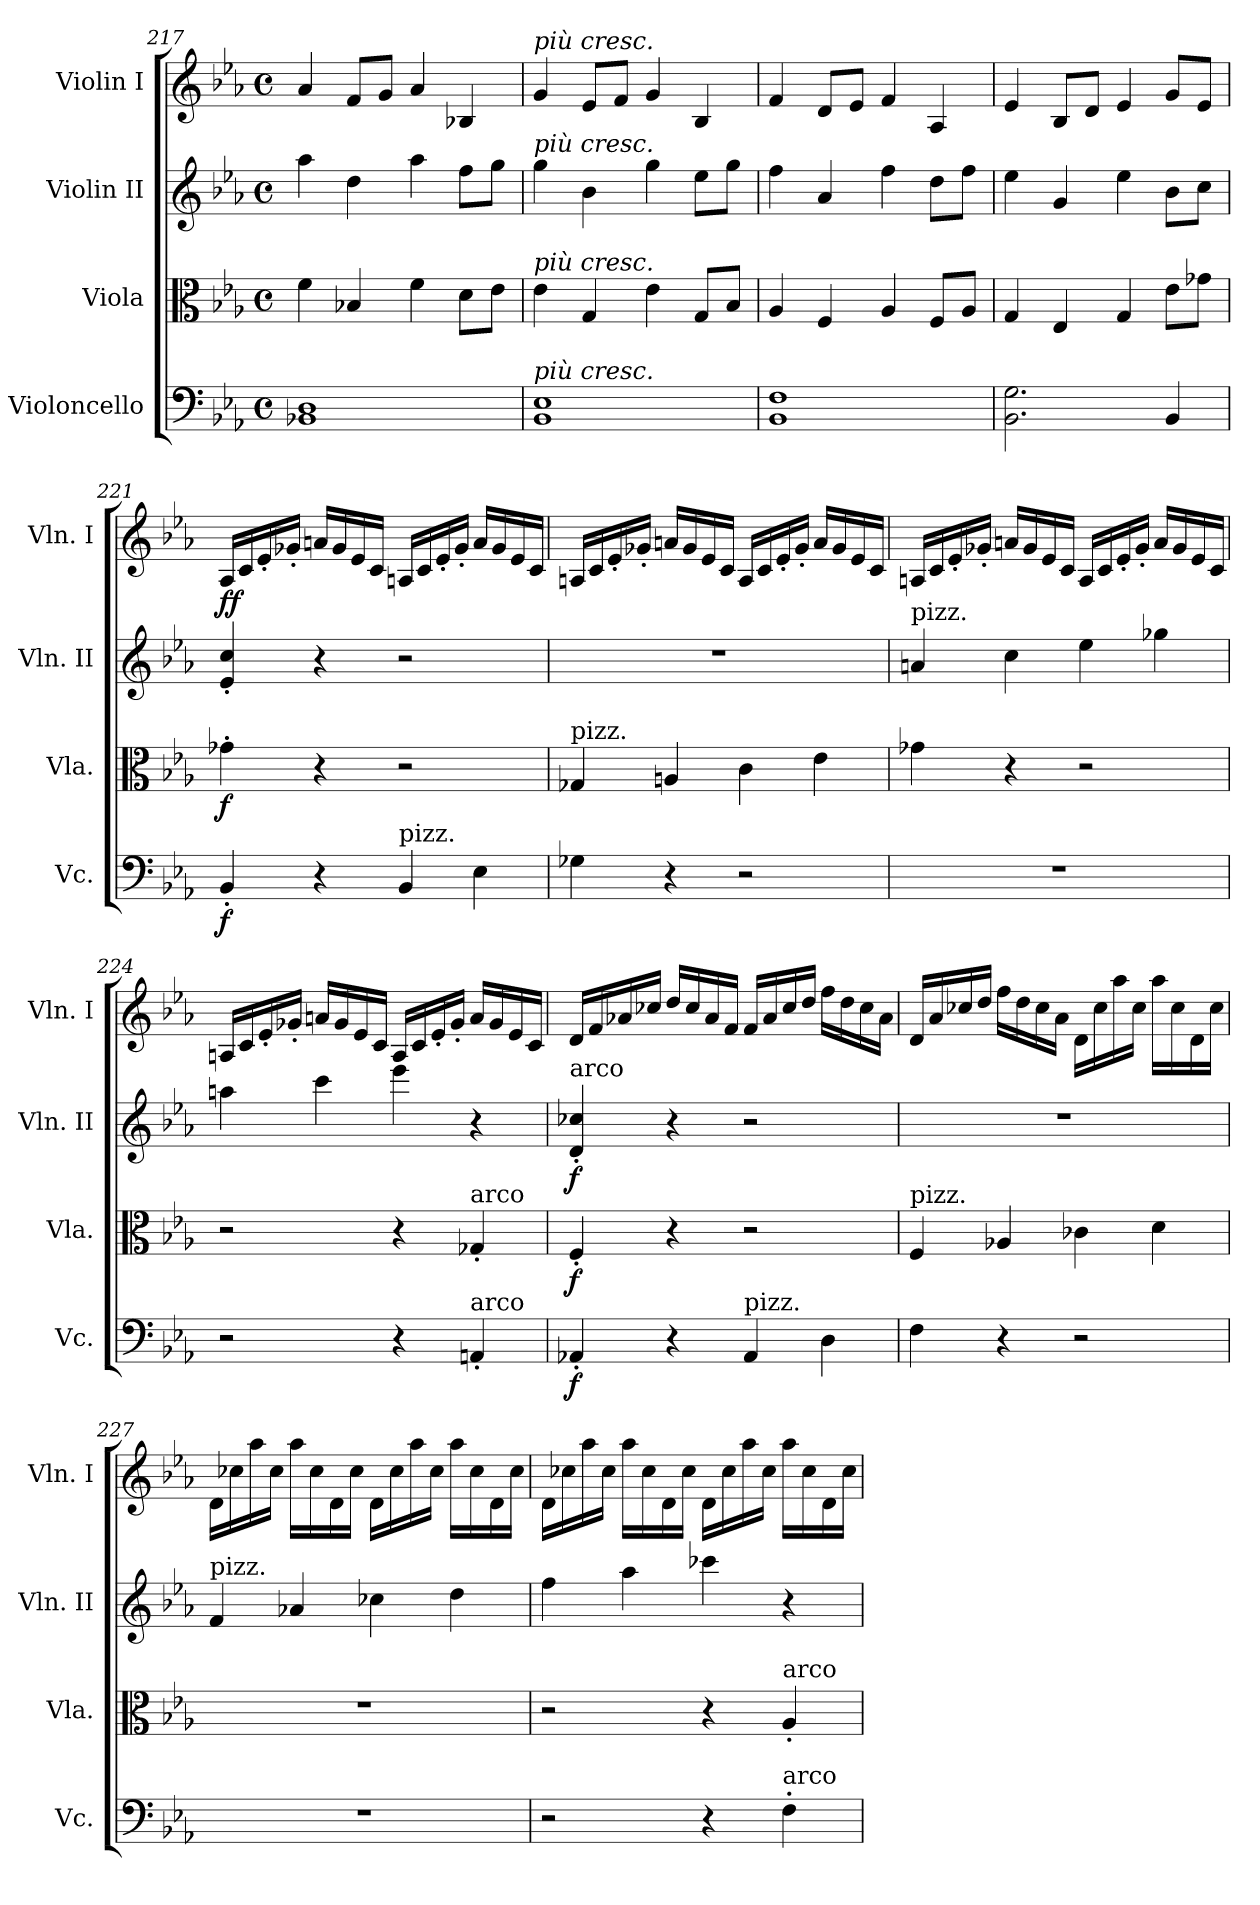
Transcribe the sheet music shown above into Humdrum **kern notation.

**kern	**dynam	**kern	**dynam	**kern	**dynam	**kern
*part4	*part4	*part3	*part3	*part2	*part2	*part1
*staff4	*staff4	*staff3	*staff3	*staff2	*staff2	*staff1
*I"Violoncello	*	*I"Viola	*	*I"Violin II	*	*I"Violin I
*I'Vc.	*	*I'Vla.	*	*I'Vln. II	*	*I'Vln. I
*clefF4	*	*clefC3	*	*clefG2	*	*clefG2
*k[b-e-a-]	*	*k[b-e-a-]	*	*k[b-e-a-]	*	*k[b-e-a-]
*E-:	*	*E-:	*	*E-:	*	*E-:
*M4/4	*	*M4/4	*	*M4/4	*	*M4/4
*met(c)	*	*met(c)	*	*met(c)	*	*met(c)
=217	=217	=217	=217	=217	=217	=217
1BB-X 1D	.	4f\	.	4aa-\	.	4a-/
.	.	4B-X/	.	4dd\	.	8f/L
.	.	.	.	.	.	8g/J
.	.	4f\	.	4aa-\	.	4a-/
.	.	8d\L	.	8ff\L	.	4B-X/
.	.	8e-\J	.	8gg\J	.	.
=218	=218	=218	=218	=218	=218	=218
!	!	!	!	!	!	!LO:TX:a:i:t=più cresc.
!	!	!	!	!LO:TX:a:i:t=più cresc.	!	!
!	!	!LO:TX:a:i:t=più cresc.	!	!	!	!
!LO:TX:a:i:t=più cresc.	!	!	!	!	!	!
1BB- 1E-	.	4e-\	.	4gg\	.	4g/
.	.	4G/	.	4b-\	.	8e-/L
.	.	.	.	.	.	8f/J
.	.	4e-\	.	4gg\	.	4g/
.	.	8G/L	.	8ee-\L	.	4B-/
.	.	8B-/J	.	8gg\J	.	.
!!LO:LB:g=z
=219	=219	=219	=219	=219	=219	=219
1BB- 1F	.	4A-/	.	4ff\	.	4f/
.	.	4F/	.	4a-/	.	8d/L
.	.	.	.	.	.	8e-/J
.	.	4A-/	.	4ff\	.	4f/
.	.	8F/L	.	8dd\L	.	4A-/
.	.	8A-/J	.	8ff\J	.	.
=220	=220	=220	=220	=220	=220	=220
2.BB-\ 2.G\	.	4G/	.	4ee-\	.	4e-/
.	.	4E-/	.	4g/	.	8B-/L
.	.	.	.	.	.	8d/J
.	.	4G/	.	4ee-\	.	4e-/
4BB-/	.	8e-\L	.	8b-\L	.	8g/L
.	.	8g-X\J	.	8cc\J	.	8e-/J
=221	=221	=221	=221	=221	=221	=221
!	!LO:DY:b	!	!LO:DY:b	!	!LO:DY:b	!
!	!	!	!	!	!LO:DY:n=1:a	!
4BB-'/	f	4g-X'\	f	4e-/' 4cc/'	f f	16A-/LL
.	.	.	.	.	.	16c/
.	.	.	.	.	.	16e-'/
.	.	.	.	.	.	16g-X'/JJ
4r	.	4r	.	4r	.	16an/LL
.	.	.	.	.	.	16g-/
.	.	.	.	.	.	16e-/
.	.	.	.	.	.	16c/JJ
!LO:TX:a:t=pizz.	!	!	!	!	!	!
4BB-/	.	2r	.	2r	.	16An/LL
.	.	.	.	.	.	16c/
.	.	.	.	.	.	16e-'/
.	.	.	.	.	.	16g-'/JJ
4E-\	.	.	.	.	.	16a/LL
.	.	.	.	.	.	16g-/
.	.	.	.	.	.	16e-/
.	.	.	.	.	.	16c/JJ
=222	=222	=222	=222	=222	=222	=222
!	!	!LO:TX:a:t=pizz.	!	!	!	!
4G-X\	.	4G-X/	.	1r	.	16An/LL
.	.	.	.	.	.	16c/
.	.	.	.	.	.	16e-'/
.	.	.	.	.	.	16g-X'/JJ
4r	.	4An/	.	.	.	16an/LL
.	.	.	.	.	.	16g-/
.	.	.	.	.	.	16e-/
.	.	.	.	.	.	16c/JJ
2r	.	4c\	.	.	.	16A/LL
.	.	.	.	.	.	16c/
.	.	.	.	.	.	16e-'/
.	.	.	.	.	.	16g-'/JJ
.	.	4e-\	.	.	.	16a/LL
.	.	.	.	.	.	16g-/
.	.	.	.	.	.	16e-/
.	.	.	.	.	.	16c/JJ
!!LO:PB:g=z
=223	=223	=223	=223	=223	=223	=223
!	!	!	!	!LO:TX:a:t=pizz.	!	!
1r	.	4g-X\	.	4an/	.	16An/LL
.	.	.	.	.	.	16c/
.	.	.	.	.	.	16e-'/
.	.	.	.	.	.	16g-X'/JJ
.	.	4r	.	4cc\	.	16an/LL
.	.	.	.	.	.	16g-/
.	.	.	.	.	.	16e-/
.	.	.	.	.	.	16c/JJ
.	.	2r	.	4ee-\	.	16A/LL
.	.	.	.	.	.	16c/
.	.	.	.	.	.	16e-'/
.	.	.	.	.	.	16g-'/JJ
.	.	.	.	4gg-X\	.	16a/LL
.	.	.	.	.	.	16g-/
.	.	.	.	.	.	16e-/
.	.	.	.	.	.	16c/JJ
=224	=224	=224	=224	=224	=224	=224
2r	.	2r	.	4aan\	.	16An/LL
.	.	.	.	.	.	16c/
.	.	.	.	.	.	16e-'/
.	.	.	.	.	.	16g-X'/JJ
.	.	.	.	4ccc\	.	16an/LL
.	.	.	.	.	.	16g-/
.	.	.	.	.	.	16e-/
.	.	.	.	.	.	16c/JJ
4r	.	4r	.	4eee-\	.	16A/LL
.	.	.	.	.	.	16c/
.	.	.	.	.	.	16e-'/
.	.	.	.	.	.	16g-'/JJ
!	!	!LO:TX:a:t=arco	!	!	!	!
!LO:TX:a:t=arco	!	!	!	!	!	!
4AAn'/	.	4G-X'/	.	4r	.	16a/LL
.	.	.	.	.	.	16g-/
.	.	.	.	.	.	16e-/
.	.	.	.	.	.	16c/JJ
=225	=225	=225	=225	=225	=225	=225
!	!	!	!	!LO:TX:a:t=arco	!	!
!	!LO:DY:b	!	!LO:DY:b	!	!LO:DY:b	!
4AA-X'/	f	4F'/	f	4d/' 4cc-X/'	f	16d/LL
.	.	.	.	.	.	16f/
.	.	.	.	.	.	16a-X/
.	.	.	.	.	.	16cc-X/JJ
4r	.	4r	.	4r	.	16dd/LL
.	.	.	.	.	.	16cc-/
.	.	.	.	.	.	16a-/
.	.	.	.	.	.	16f/JJ
!LO:TX:a:t=pizz.	!	!	!	!	!	!
4AA-/	.	2r	.	2r	.	16f/LL
.	.	.	.	.	.	16a-/
.	.	.	.	.	.	16cc-/
.	.	.	.	.	.	16dd/JJ
4D\	.	.	.	.	.	16ff\LL
.	.	.	.	.	.	16dd\
.	.	.	.	.	.	16cc-\
.	.	.	.	.	.	16a-\JJ
!!LO:LB:g=z
=226	=226	=226	=226	=226	=226	=226
!	!	!LO:TX:a:t=pizz.	!	!	!	!
4F\	.	4F/	.	1r	.	16d/LL
.	.	.	.	.	.	16a-/
.	.	.	.	.	.	16cc-X/
.	.	.	.	.	.	16dd/JJ
4r	.	4A-X/	.	.	.	16ff\LL
.	.	.	.	.	.	16dd\
.	.	.	.	.	.	16cc-\
.	.	.	.	.	.	16a-\JJ
2r	.	4c-X\	.	.	.	16d\LL
.	.	.	.	.	.	16cc-\
.	.	.	.	.	.	16aa-\
.	.	.	.	.	.	16cc-\JJ
.	.	4d\	.	.	.	16aa-\LL
.	.	.	.	.	.	16cc-\
.	.	.	.	.	.	16d\
.	.	.	.	.	.	16cc-\JJ
=227	=227	=227	=227	=227	=227	=227
!	!	!	!	!LO:TX:a:t=pizz.	!	!
1r	.	1r	.	4f/	.	16d\LL
.	.	.	.	.	.	16cc-X\
.	.	.	.	.	.	16aa-\
.	.	.	.	.	.	16cc-\JJ
.	.	.	.	4a-X/	.	16aa-\LL
.	.	.	.	.	.	16cc-\
.	.	.	.	.	.	16d\
.	.	.	.	.	.	16cc-\JJ
.	.	.	.	4cc-X\	.	16d\LL
.	.	.	.	.	.	16cc-\
.	.	.	.	.	.	16aa-\
.	.	.	.	.	.	16cc-\JJ
.	.	.	.	4dd\	.	16aa-\LL
.	.	.	.	.	.	16cc-\
.	.	.	.	.	.	16d\
.	.	.	.	.	.	16cc-\JJ
=228	=228	=228	=228	=228	=228	=228
2r	.	2r	.	4ff\	.	16d\LL
.	.	.	.	.	.	16cc-X\
.	.	.	.	.	.	16aa-\
.	.	.	.	.	.	16cc-\JJ
.	.	.	.	4aa-\	.	16aa-\LL
.	.	.	.	.	.	16cc-\
.	.	.	.	.	.	16d\
.	.	.	.	.	.	16cc-\JJ
4r	.	4r	.	4ccc-X\	.	16d\LL
.	.	.	.	.	.	16cc-\
.	.	.	.	.	.	16aa-\
.	.	.	.	.	.	16cc-\JJ
!	!	!LO:TX:a:t=arco	!	!	!	!
!LO:TX:a:t=arco	!	!	!	!	!	!
4F'\	.	4A-'/	.	4r	.	16aa-\LL
.	.	.	.	.	.	16cc-\
.	.	.	.	.	.	16d\
.	.	.	.	.	.	16cc-\JJ
=	=	=	=	=	=	=
*-	*-	*-	*-	*-	*-	*-
